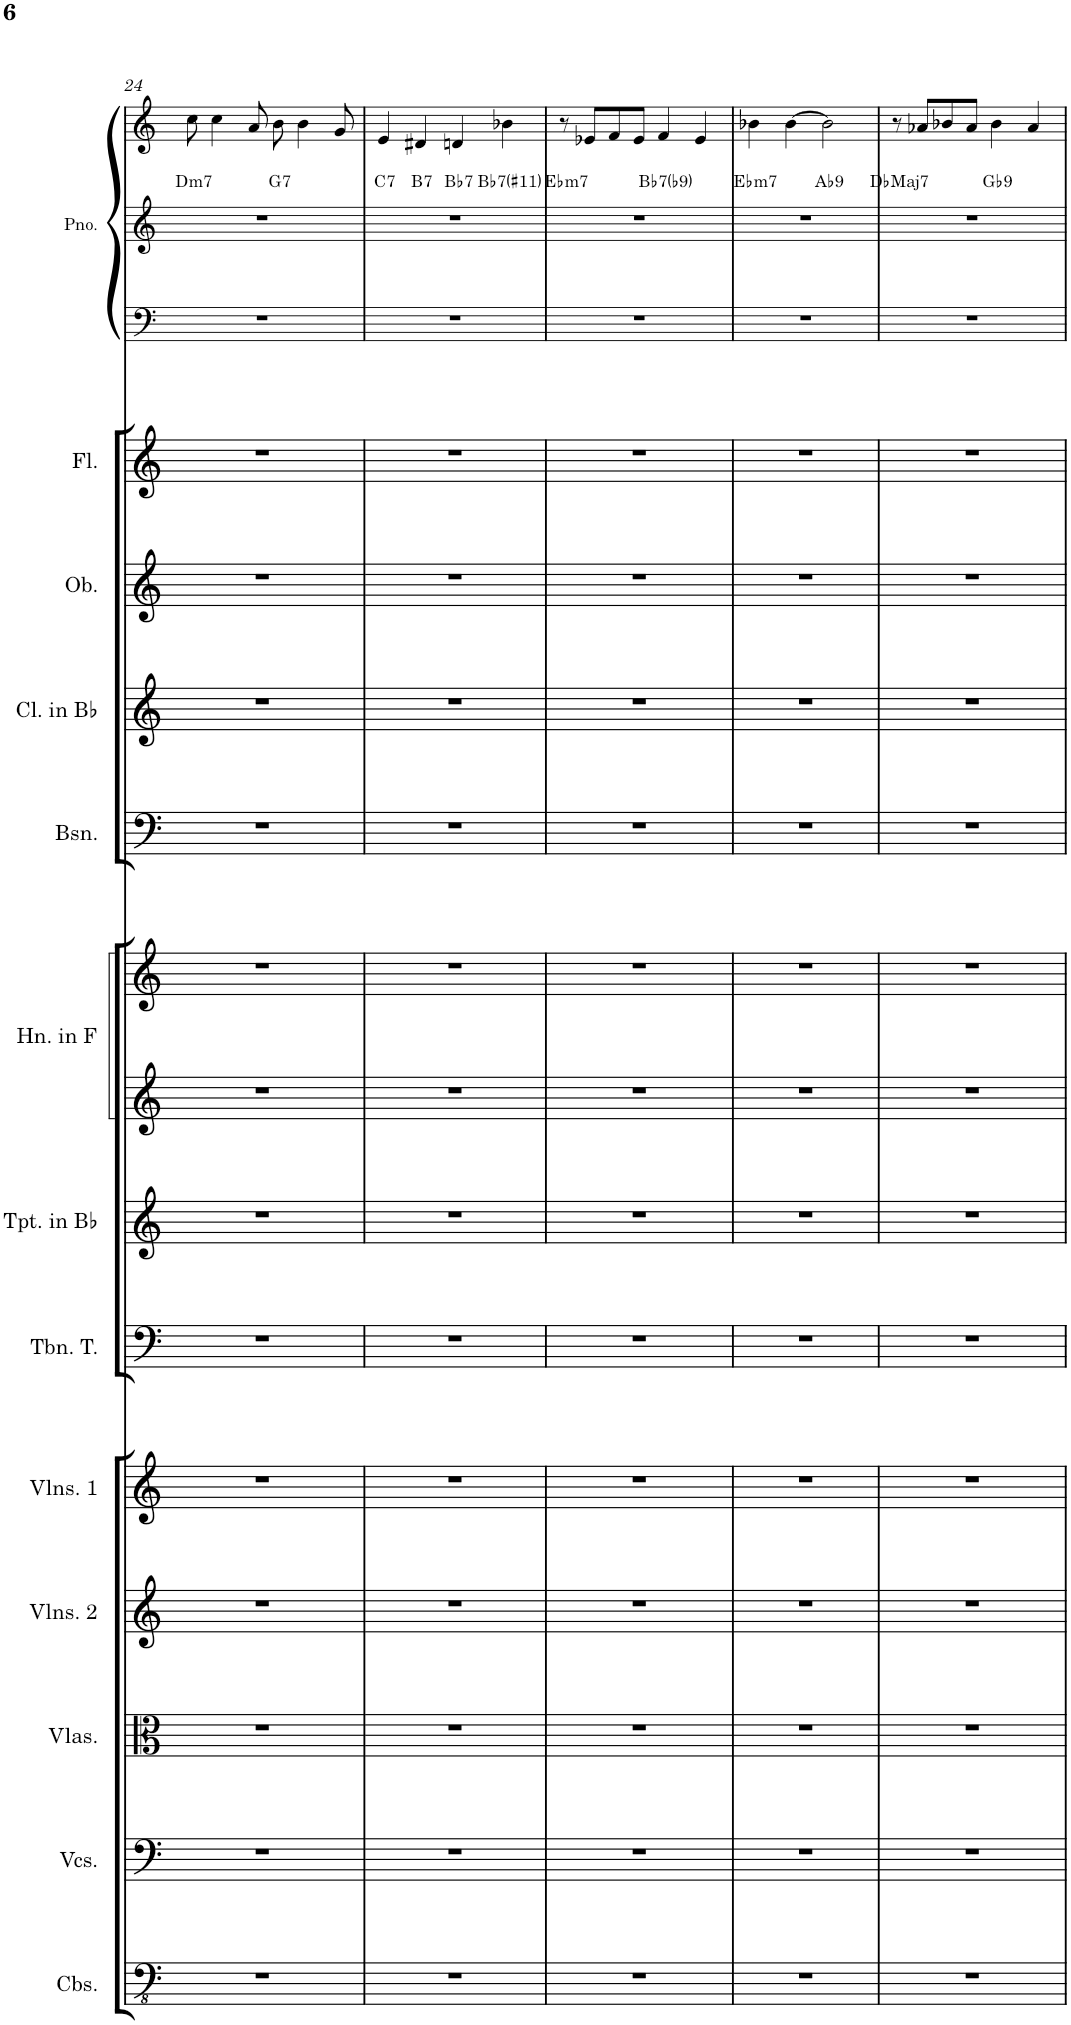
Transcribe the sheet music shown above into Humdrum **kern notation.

**kern	**kern	**kern	**kern	**kern	**kern	**kern	**kern	**kern	**kern	**kern	**kern	**kern	**kern	**kern	**kern	**harte
*part13	*part12	*part11	*part10	*part9	*part8	*part7	*part6	*part6	*part5	*part4	*part3	*part2	*part1	*part1	*part1	*part1
*staff16	*staff15	*staff14	*staff13	*staff12	*staff11	*staff10	*staff9	*staff8	*staff7	*staff6	*staff5	*staff4	*staff3	*staff2	*staff1	*
*I"Contrabasses	*I"Violoncellos	*I"Violas	*I"Violins 2	*I"Violins 1	*I"Trombón Tenor	*I"Trumpets in Bb	*I"Horns in F	*	*I"Bassoons	*I"Clarinets in Bb	*I"Oboes	*I"Flutes	*I"Piano de cola	*	*	*
*I'Cbs.	*I'Vcs.	*I'Vlas.	*I'Vlns. 2	*I'Vlns. 1	*I'Tbn. T.	*I'Tpt. in Bb	*I'Hn. in F	*	*I'Bsn.	*I'Cl. in Bb	*I'Ob.	*I'Fl.	*I'Pno.	*	*	*
!!LO:PB:g=z
*clefFv4	*clefF4	*clefC3	*clefG2	*clefG2	*clefF4	*clefG2	*clefG2	*clefG2	*clefF4	*clefG2	*clefG2	*clefG2	*clefF4	*clefG2	*clefG2	*
*	*	*	*	*	*	*Trd1c2	*Trd4c7	*Trd4c7	*	*Trd1c2	*	*	*	*	*	*
*k[]	*k[]	*k[]	*k[]	*k[]	*k[]	*k[]	*k[]	*k[]	*k[]	*k[]	*k[]	*k[]	*k[]	*k[]	*k[]	*
*M4/4	*M4/4	*M4/4	*M4/4	*M4/4	*M4/4	*M4/4	*M4/4	*M4/4	*M4/4	*M4/4	*M4/4	*M4/4	*M4/4	*M4/4	*M4/4	*
=24	=24	=24	=24	=24	=24	=24	=24	=24	=24	=24	=24	=24	=24	=24	=24	=24
!	!	!	!	!	!	!	!	!	!	!	!	!	!	!	!	!LO:H:kt=m7
1r	1r	1r	1r	1r	1r	1r	1r	1r	1r	1r	1r	1r	1r	1r	8cc\	D:min7
.	.	.	.	.	.	.	.	.	.	.	.	.	.	.	4cc\	.
.	.	.	.	.	.	.	.	.	.	.	.	.	.	.	8a/	.
!	!	!	!	!	!	!	!	!	!	!	!	!	!	!	!	!LO:H:kt=7
.	.	.	.	.	.	.	.	.	.	.	.	.	.	.	8b\	G:7
.	.	.	.	.	.	.	.	.	.	.	.	.	.	.	4b\	.
.	.	.	.	.	.	.	.	.	.	.	.	.	.	.	8g/	.
=25	=25	=25	=25	=25	=25	=25	=25	=25	=25	=25	=25	=25	=25	=25	=25	=25
!	!	!	!	!	!	!	!	!	!	!	!	!	!	!	!	!LO:H:kt=7
1r	1r	1r	1r	1r	1r	1r	1r	1r	1r	1r	1r	1r	1r	1r	4e/	C:7
!	!	!	!	!	!	!	!	!	!	!	!	!	!	!	!	!LO:H:kt=7
.	.	.	.	.	.	.	.	.	.	.	.	.	.	.	4d#X/	B:7
!	!	!	!	!	!	!	!	!	!	!	!	!	!	!	!	!LO:H:kt=7
.	.	.	.	.	.	.	.	.	.	.	.	.	.	.	4dn/	Bb:7
!	!	!	!	!	!	!	!	!	!	!	!	!	!	!	!	!LO:H:kt=7
.	.	.	.	.	.	.	.	.	.	.	.	.	.	.	4b-X\	Bb:7(#11)
=26	=26	=26	=26	=26	=26	=26	=26	=26	=26	=26	=26	=26	=26	=26	=26	=26
!	!	!	!	!	!	!	!	!	!	!	!	!	!	!	!	!LO:H:kt=m7
1r	1r	1r	1r	1r	1r	1r	1r	1r	1r	1r	1r	1r	1r	1r	8r	Eb:min7
.	.	.	.	.	.	.	.	.	.	.	.	.	.	.	8e-X/L	.
.	.	.	.	.	.	.	.	.	.	.	.	.	.	.	8f/	.
.	.	.	.	.	.	.	.	.	.	.	.	.	.	.	8e-/J	.
!	!	!	!	!	!	!	!	!	!	!	!	!	!	!	!	!LO:H:kt=7
.	.	.	.	.	.	.	.	.	.	.	.	.	.	.	4f/	Bb:7(b9)
.	.	.	.	.	.	.	.	.	.	.	.	.	.	.	4e-/	.
=27	=27	=27	=27	=27	=27	=27	=27	=27	=27	=27	=27	=27	=27	=27	=27	=27
!	!	!	!	!	!	!	!	!	!	!	!	!	!	!	!	!LO:H:kt=m7
1r	1r	1r	1r	1r	1r	1r	1r	1r	1r	1r	1r	1r	1r	1r	4b-X\	Eb:min7
.	.	.	.	.	.	.	.	.	.	.	.	.	.	.	[4b-\	.
!	!	!	!	!	!	!	!	!	!	!	!	!	!	!	!	!LO:H:kt=9
.	.	.	.	.	.	.	.	.	.	.	.	.	.	.	2b-\]	Ab:9
=28	=28	=28	=28	=28	=28	=28	=28	=28	=28	=28	=28	=28	=28	=28	=28	=28
!	!	!	!	!	!	!	!	!	!	!	!	!	!	!	!	!LO:H:kt=Maj7
1r	1r	1r	1r	1r	1r	1r	1r	1r	1r	1r	1r	1r	1r	1r	8r	Db:maj7
.	.	.	.	.	.	.	.	.	.	.	.	.	.	.	8a-X/L	.
.	.	.	.	.	.	.	.	.	.	.	.	.	.	.	8b-X/	.
.	.	.	.	.	.	.	.	.	.	.	.	.	.	.	8a-/J	.
!	!	!	!	!	!	!	!	!	!	!	!	!	!	!	!	!LO:H:kt=9
.	.	.	.	.	.	.	.	.	.	.	.	.	.	.	4b-\	Gb:9
.	.	.	.	.	.	.	.	.	.	.	.	.	.	.	4a-/	.
=	=	=	=	=	=	=	=	=	=	=	=	=	=	=	=	=
*-	*-	*-	*-	*-	*-	*-	*-	*-	*-	*-	*-	*-	*-	*-	*-	*-
